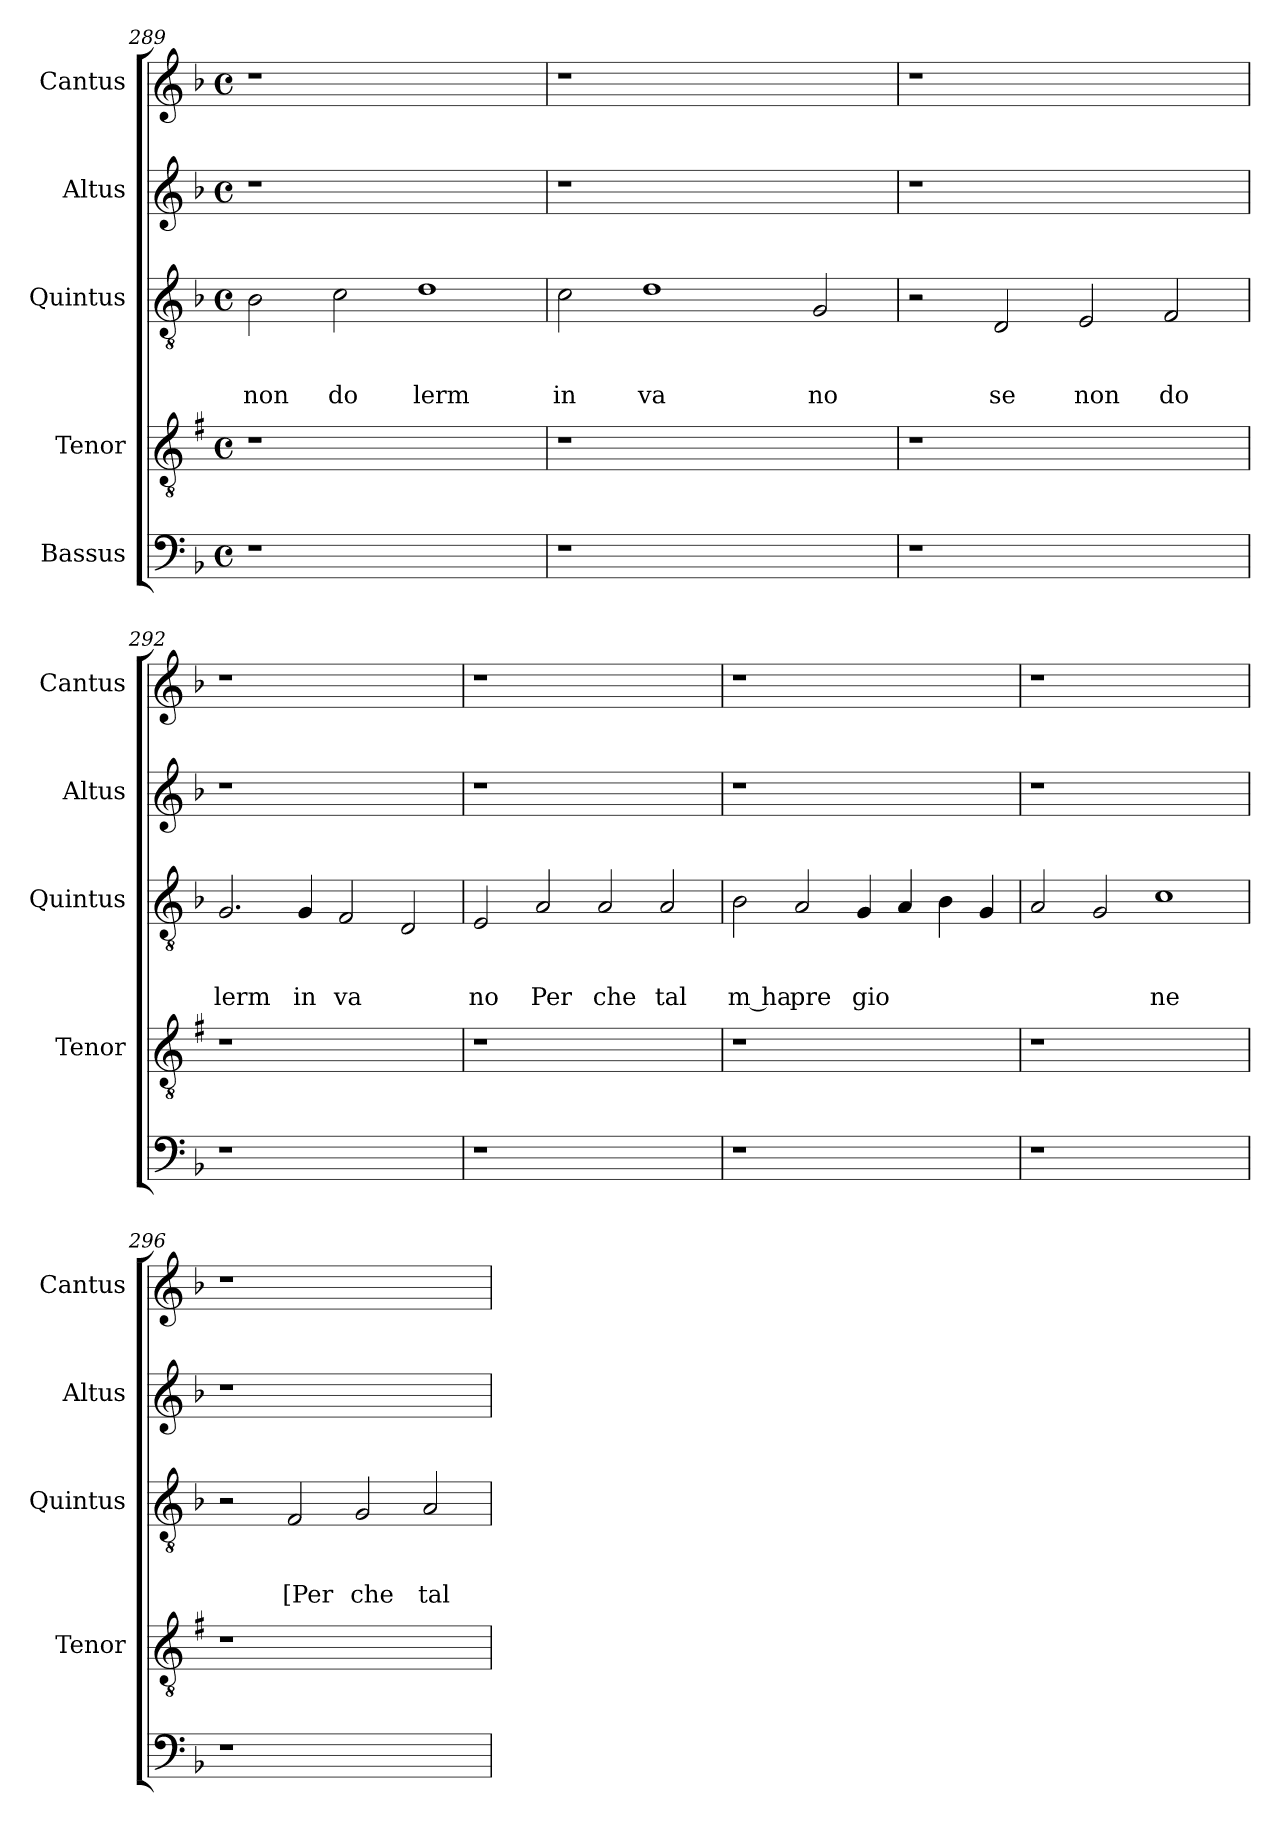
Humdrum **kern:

**kern	**kern	**kern	**text	**text	**text	**kern	**kern
*part5	*part4	*part3	*part3	*part3	*part3	*part2	*part1
*staff5	*staff4	*staff3	*staff3	*staff3	*staff3	*staff2	*staff1
*I"Bassus	*I"Tenor	*I"Quintus	*	*	*	*I"Altus	*I"Cantus
*	*I'Tenor	*I'Quintus	*	*	*	*I'Altus	*I'Cantus
!!LO:LB:g=z
*clefF4	*clefGv2	*clefGv2	*	*	*	*clefG2	*clefG2
*k[b-]	*k[f#]	*k[b-]	*	*	*	*k[b-]	*k[b-]
*F:	*G:	*F:	*	*	*	*F:	*F:
*M4/4	*M4/4	*M4/4	*	*	*	*M4/4	*M4/4
*met(c)	*met(c)	*met(c)	*	*	*	*met(c)	*met(c)
=289	=289	=289	=289	=289	=289	=289	=289
!	!	!	!	!	!LO:LY:b	!	!
1r	1r	2B-\	.	.	non	1r	1r
!	!	!	!	!	!LO:LY:b	!	!
.	.	2c\	.	.	do	.	.
!	!	!	!	!	!LO:LY:b	!	!
1ryy	1ryy	1d	.	.	lerm	1ryy	1ryy
=290	=290	=290	=290	=290	=290	=290	=290
!	!	!	!	!	!LO:LY:b	!	!
1r	1r	2c\	.	.	in	1r	1r
!	!	!	!	!	!LO:LY:b	!	!
.	.	1d	.	.	va	.	.
1ryy	1ryy	.	.	.	.	1ryy	1ryy
!	!	!	!	!	!LO:LY:b	!	!
.	.	2G/	.	.	no	.	.
=291	=291	=291	=291	=291	=291	=291	=291
1r	1r	2r	.	.	.	1r	1r
!	!	!	!	!	!LO:LY:b	!	!
.	.	2D/	.	.	se	.	.
!	!	!	!	!	!LO:LY:b	!	!
1ryy	1ryy	2E/	.	.	non	1ryy	1ryy
!	!	!	!	!	!LO:LY:b	!	!
.	.	2F/	.	.	do	.	.
=292	=292	=292	=292	=292	=292	=292	=292
!	!	!	!	!	!LO:LY:b	!	!
1r	1r	2.G/	.	.	lerm	1r	1r
!	!	!	!	!	!LO:LY:b	!	!
.	.	4G/	.	.	in	.	.
!	!	!	!	!	!LO:LY:b	!	!
1ryy	1ryy	2F/	.	.	va	1ryy	1ryy
.	.	2D/	.	.	.	.	.
=293	=293	=293	=293	=293	=293	=293	=293
!	!	!	!	!	!LO:LY:b	!	!
1r	1r	2E/	.	.	no	1r	1r
!	!	!	!	!	!LO:LY:b	!	!
.	.	2A/	.	.	Per	.	.
!	!	!	!	!	!LO:LY:b	!	!
1ryy	1ryy	2A/	.	.	che	1ryy	1ryy
!	!	!	!	!	!LO:LY:b	!	!
.	.	2A/	.	.	tal	.	.
=294	=294	=294	=294	=294	=294	=294	=294
!	!	!	!	!	!LO:LY:b:rj	!	!
1r	1r	2B-\	.	.	m ha	1r	1r
!	!	!	!	!	!LO:LY:b	!	!
.	.	2A/	.	.	pre	.	.
!	!	!	!	!	!LO:LY:b	!	!
1ryy	1ryy	4G/	.	.	gio	1ryy	1ryy
.	.	4A/	.	.	.	.	.
.	.	4B-\	.	.	.	.	.
.	.	4G/	.	.	.	.	.
!!LO:LB:g=z
=295	=295	=295	=295	=295	=295	=295	=295
1r	1r	2A/	.	.	.	1r	1r
.	.	2G/	.	.	.	.	.
!	!	!	!	!	!LO:LY:b	!	!
1ryy	1ryy	1c	.	.	ne	1ryy	1ryy
=296	=296	=296	=296	=296	=296	=296	=296
1r	1r	2r	.	.	.	1r	1r
!	!	!	!	!	!LO:LY:b	!	!
.	.	2F/	.	.	[Per	.	.
!	!	!	!	!	!LO:LY:b	!	!
1ryy	1ryy	2G/	.	.	che	1ryy	1ryy
!	!	!	!	!	!LO:LY:b	!	!
.	.	2A/	.	.	tal	.	.
=	=	=	=	=	=	=	=
*-	*-	*-	*-	*-	*-	*-	*-
